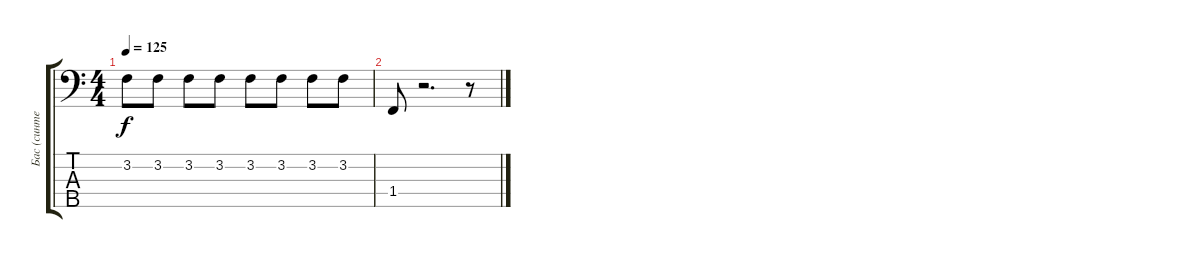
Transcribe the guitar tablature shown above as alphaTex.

\track ("Бас (синтез. + бас-гитара)" "Бас (синте") {instrument slapbass2}
\staff {score tabs}
\tuning (G2 D2 A1 E1 B0) {hide}
\ts (4 4)
\tempo 125
\clef f4
\ks c
3.2.8{dy f} 3.2.8 3.2.8 3.2.8 3.2.8 3.2.8 3.2.8 3.2.8 |
1.4.8 r.2{d} r.8
